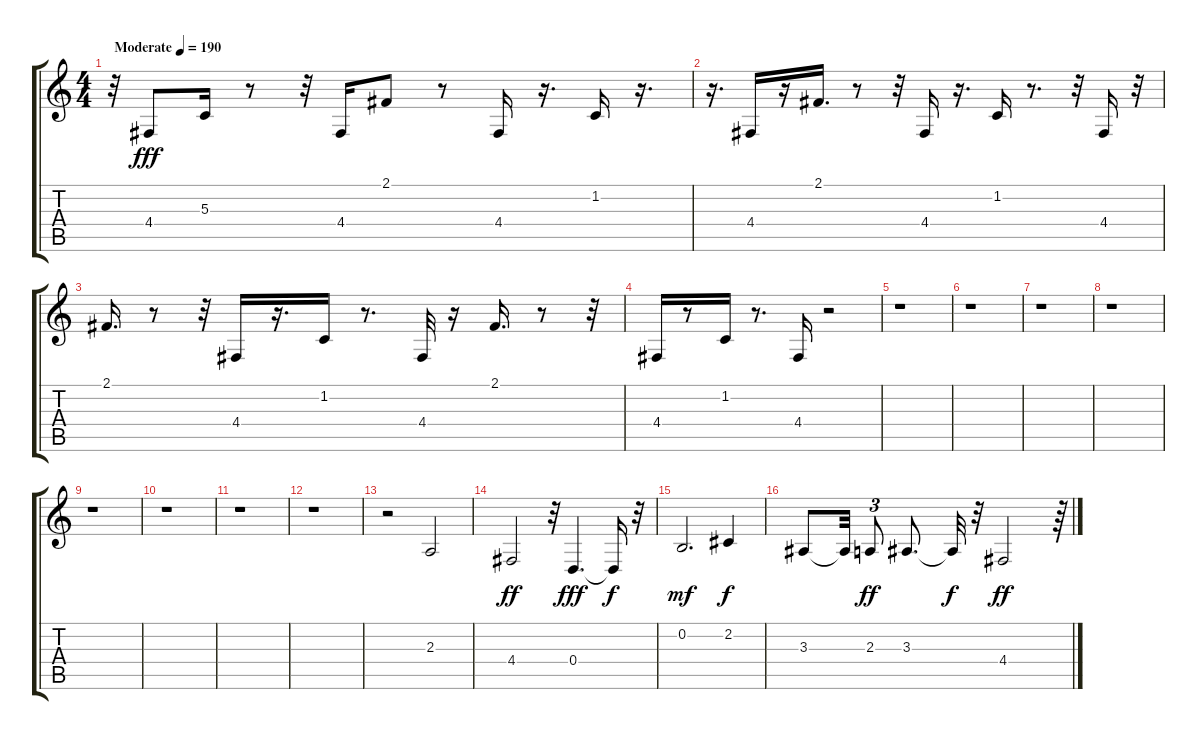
\track "" {instrument baritonesax}
\staff {score tabs}
\tuning (E4 B3 G3 D3 A2 E2) {hide}
\ts (4 4)
\tempo (190 "Moderate")
\clef g2
\ks c
r.32{dy fff instrument baritonesax} 4.4.8 5.3.16 r.8 r.32 4.4.16 2.1.8 r.8 4.4.16 r.16{d} 1.2.16 r.16{d} |
r.16{d} 4.4.16 r.16 2.1.16{d} r.8 r.32 4.4.16 r.16{d} 1.2.16 r.8{d} r.32 4.4.16 r.32 |
2.1.16{d} r.8 r.32 4.4.16 r.16{d} 1.2.16 r.8{d} 4.4.32 r.16 2.1.16{d} r.8 r.32 |
4.4.16 r.8 1.2.16 r.8{d} 4.4.16 r.2 |
r.1 |
r.1 |
r.1 |
r.1 |
r.1 |
r.1 |
r.1 |
r.1 |
r.2 2.3.2 |
4.4.2{dy ff} r.32 0.4.4{d dy fff} 0.4{t}.16{dy f} r.32 |
0.2.2{d dy mf} 2.2.4{dy f} |
3.3.8 3.3{t}.32 2.3.8{tu (3 2) dy ff} 3.3.8{d} 3.3{t}.32{dy f} r.32 4.4.2{dy ff} r.64{tu (3 2)}
